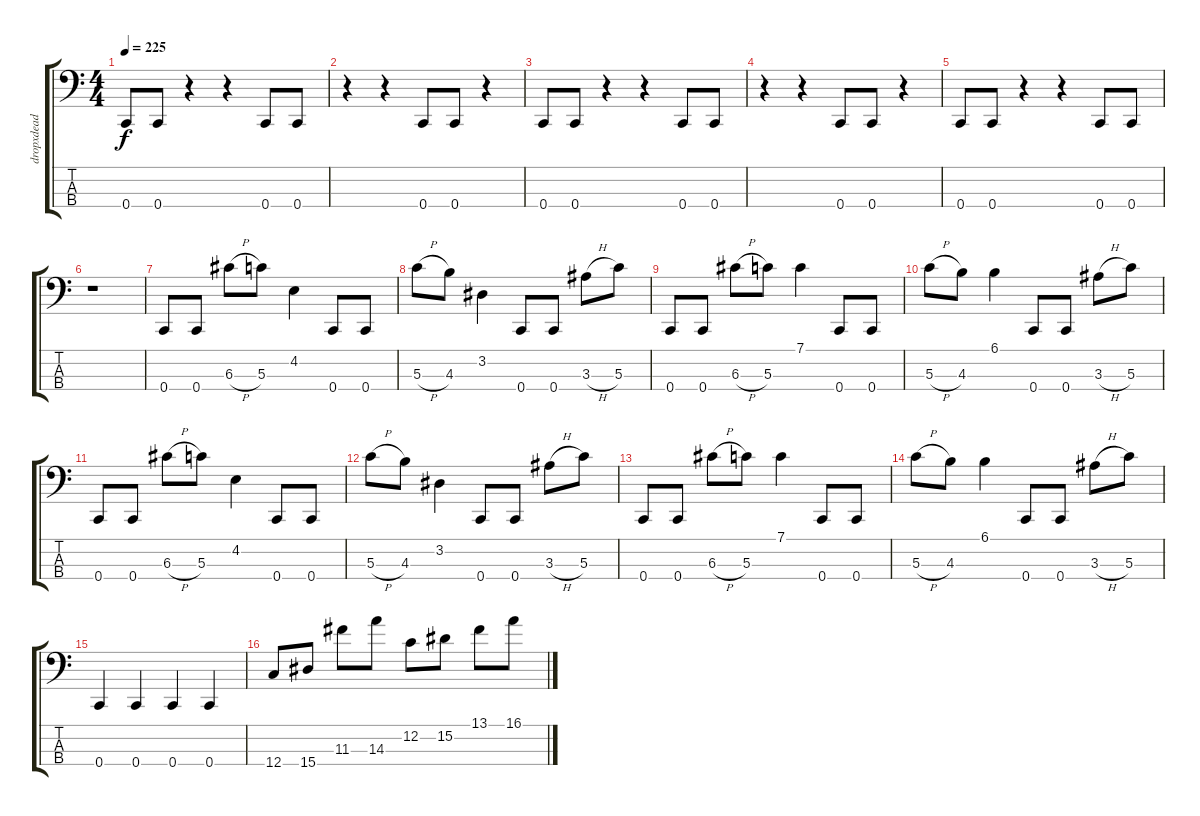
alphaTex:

\track ("dropxdead" "dropxdead") {instrument electricbassfinger}
\staff {score tabs}
\tuning (F2 C2 G2 C1) {hide}
\ts (4 4)
\tempo 225
\clef f4
\ks c
0.4.8{dy f} 0.4.8 r.4 r.4 0.4.8 0.4.8 |
r.4 r.4 0.4.8 0.4.8 r.4 |
0.4.8 0.4.8 r.4 r.4 0.4.8 0.4.8 |
r.4 r.4 0.4.8 0.4.8 r.4 |
0.4.8 0.4.8 r.4 r.4 0.4.8 0.4.8 |
r.1 |
0.4.8 0.4.8 6.3{h}.8 5.3.8 4.2.4 0.4.8 0.4.8 |
5.3{h}.8 4.3.8 3.2.4 0.4.8 0.4.8 3.3{h}.8 5.3.8 |
0.4.8 0.4.8 6.3{h}.8 5.3.8 7.1.4 0.4.8 0.4.8 |
5.3{h}.8 4.3.8 6.1.4 0.4.8 0.4.8 3.3{h}.8 5.3.8 |
0.4.8 0.4.8 6.3{h}.8 5.3.8 4.2.4 0.4.8 0.4.8 |
5.3{h}.8 4.3.8 3.2.4 0.4.8 0.4.8 3.3{h}.8 5.3.8 |
0.4.8 0.4.8 6.3{h}.8 5.3.8 7.1.4 0.4.8 0.4.8 |
5.3{h}.8 4.3.8 6.1.4 0.4.8 0.4.8 3.3{h}.8 5.3.8 |
0.4.4 0.4.4 0.4.4 0.4.4 |
12.4.8 15.4.8 11.3.8 14.3.8 12.2.8 15.2.8 13.1.8 16.1.8
